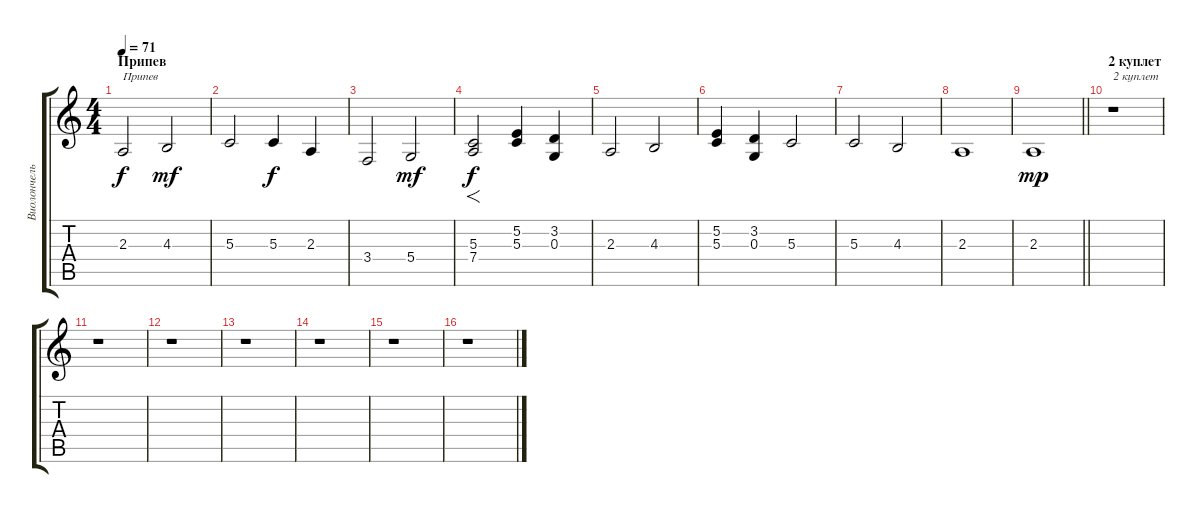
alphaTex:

\track ("Виолончель" "Виолончель") {instrument viola}
\staff {score tabs}
\tuning (E4 B3 G3 D3 A2 E2) {hide}
\ts (4 4)
\section ("" "Припев")
\tempo 71
\clef g2
\ks c
2.3.2{txt "Припев" dy f} 4.3.2{dy mf} |
5.3.2 5.3.4{dy f} 2.3.4 |
3.4.2 5.4.2{dy mf} |
(5.3 7.4).2{f dy f} (5.2 5.3).4 (3.2 0.3).4 |
2.3.2 4.3.2 |
(5.2 5.3).4 (3.2 0.3).4 5.3.2 |
5.3.2 4.3.2 |
2.3.1 |
\barLineRight lightlight
2.3.1{dy mp} |
\section ("" "2 куплет")
r.1{txt "2 куплет"} |
r.1 |
r.1 |
r.1 |
r.1 |
r.1 |
r.1
